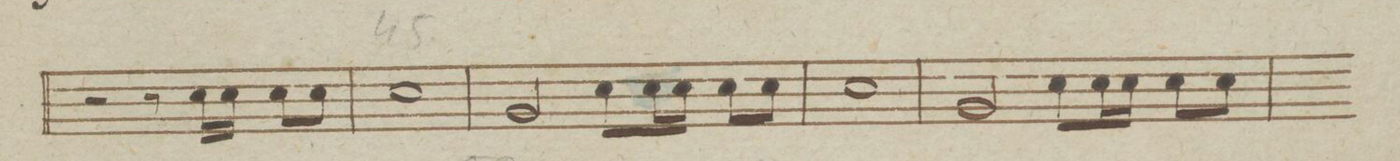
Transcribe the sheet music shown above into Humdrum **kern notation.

**kern
*I"Clarino Primo in B
*clefG2
*k[b-e-a-]
*met(c)
*M4/4
2r
8r
16e-\LL
16e-\JJ
8e-\L
8e-\J
=45
1e-
=46
2B-/
8e-\L
16e-\L
16e-\JJ
8e-\L
8e-\J
=47
1e-
=48
2B-/
8e-\L
16e-\L
16e-\JJ
8e-\L
8e-\J
=49
*-
